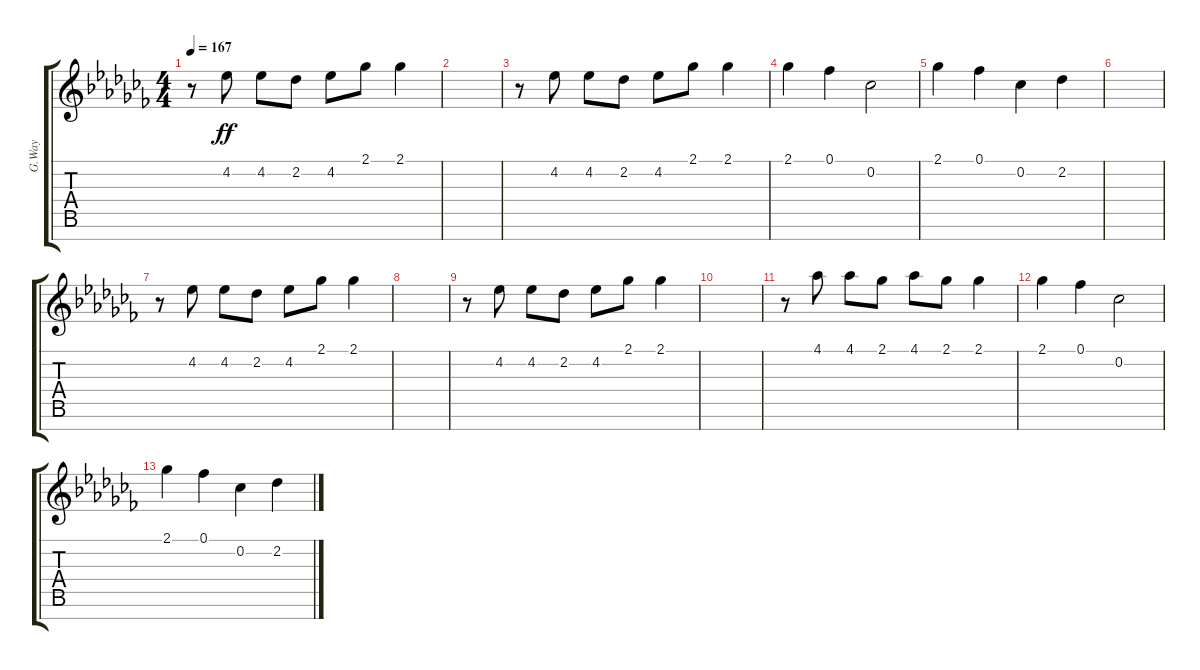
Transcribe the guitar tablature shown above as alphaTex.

\track ("G.Way" "G.Way") {instrument distortionguitar}
\staff {score tabs}
\tuning (E4 B3 G3 D3 A2 E2 B1) {hide}
\ts (4 4)
\tempo 167
\clef g2
\ks abminor
r.8{dy ff} 4.2.8 4.2.8 2.2.8 4.2.8 2.1.8 2.1.4 |
|
r.8 4.2.8 4.2.8 2.2.8 4.2.8 2.1.8 2.1.4 |
2.1.4 0.1.4 0.2.2 |
2.1.4 0.1.4 0.2.4 2.2.4 |
|
r.8 4.2.8 4.2.8 2.2.8 4.2.8 2.1.8 2.1.4 |
|
r.8 4.2.8 4.2.8 2.2.8 4.2.8 2.1.8 2.1.4 |
|
r.8 4.1.8 4.1.8 2.1.8 4.1.8 2.1.8 2.1.4 |
2.1.4 0.1.4 0.2.2 |
2.1.4 0.1.4 0.2.4 2.2.4
